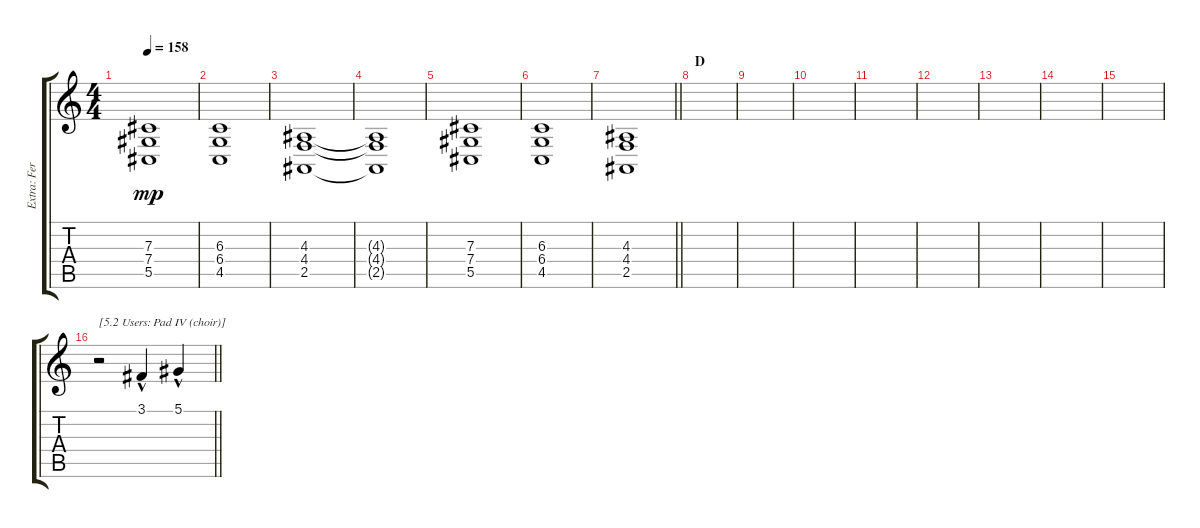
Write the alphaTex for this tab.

\track ("Extra: Ferdy" "Extra: Fer") {instrument fx4atmosphere}
\staff {score tabs}
\tuning (Eb4 Bb3 Gb3 Db3 Ab2 Eb2) {hide}
\ts (4 4)
\tempo 158
\clef g2
\ks c
(7.3 7.4 5.5).1{dy mp} |
(6.3 6.4 4.5).1 |
(4.3 4.4 2.5).1 |
(4.3{t} 4.4{t} 2.5{t}).1 |
(7.3 7.4 5.5).1 |
(6.3 6.4 4.5).1 |
\barLineRight lightlight
(4.3 4.4 2.5).1 |
\section ("" "D")
|
|
|
|
|
|
|
|
\barLineRight lightlight
r.2{txt "[5.2 Users: Pad IV (choir)]" instrument pad4choir} 3.1{hac}.4 5.1{hac}.4
